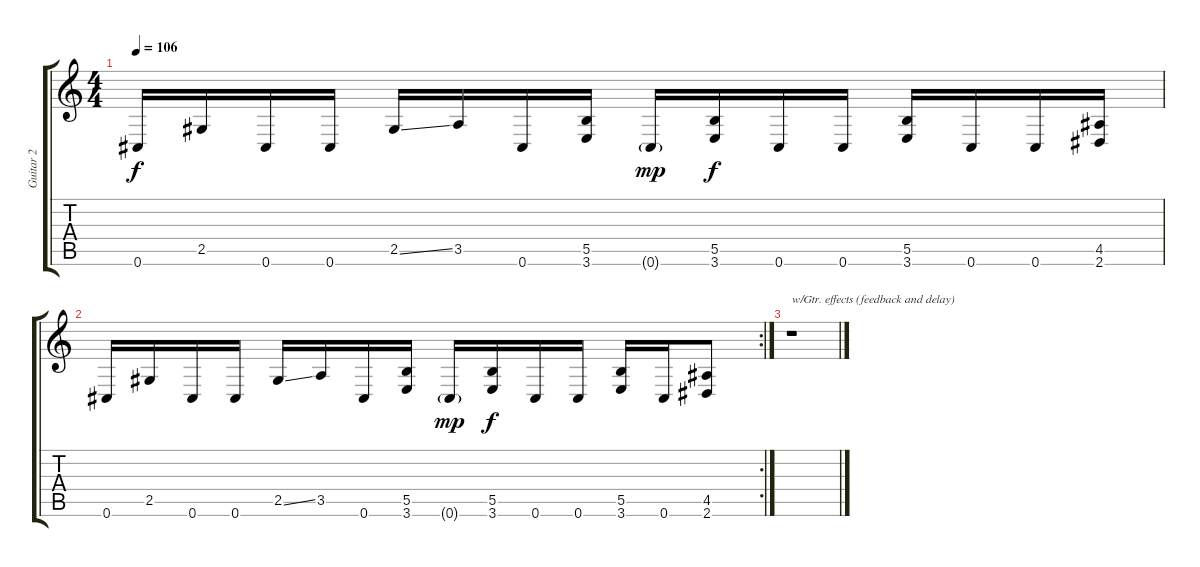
\track ("Guitar 2" "Guitar 2") {instrument electricguitarclean}
\staff {score tabs}
\tuning (Db4 Ab3 E3 B2 Gb2 Db2) {hide}
\ts (4 4)
\tempo 106
\clef g2
\ks c
0.6.16{dy f} 2.5.16 0.6.16 0.6.16 2.5{ss}.16 3.5.16 0.6.16 (5.5 3.6).16 0.6{g}.16{dy mp} (5.5 3.6).16{dy f} 0.6.16 0.6.16 (5.5 3.6).16 0.6.16 0.6.16 (4.5 2.6).16 |
\rc 2
0.6.16 2.5.16 0.6.16 0.6.16 2.5{ss}.16 3.5.16 0.6.16 (5.5 3.6).16 0.6{g}.16{dy mp} (5.5 3.6).16{dy f} 0.6.16 0.6.16 (5.5 3.6).16 0.6.16 (4.5 2.6).8 |
r.1{txt "w/Gtr. effects (feedback and delay)"}
